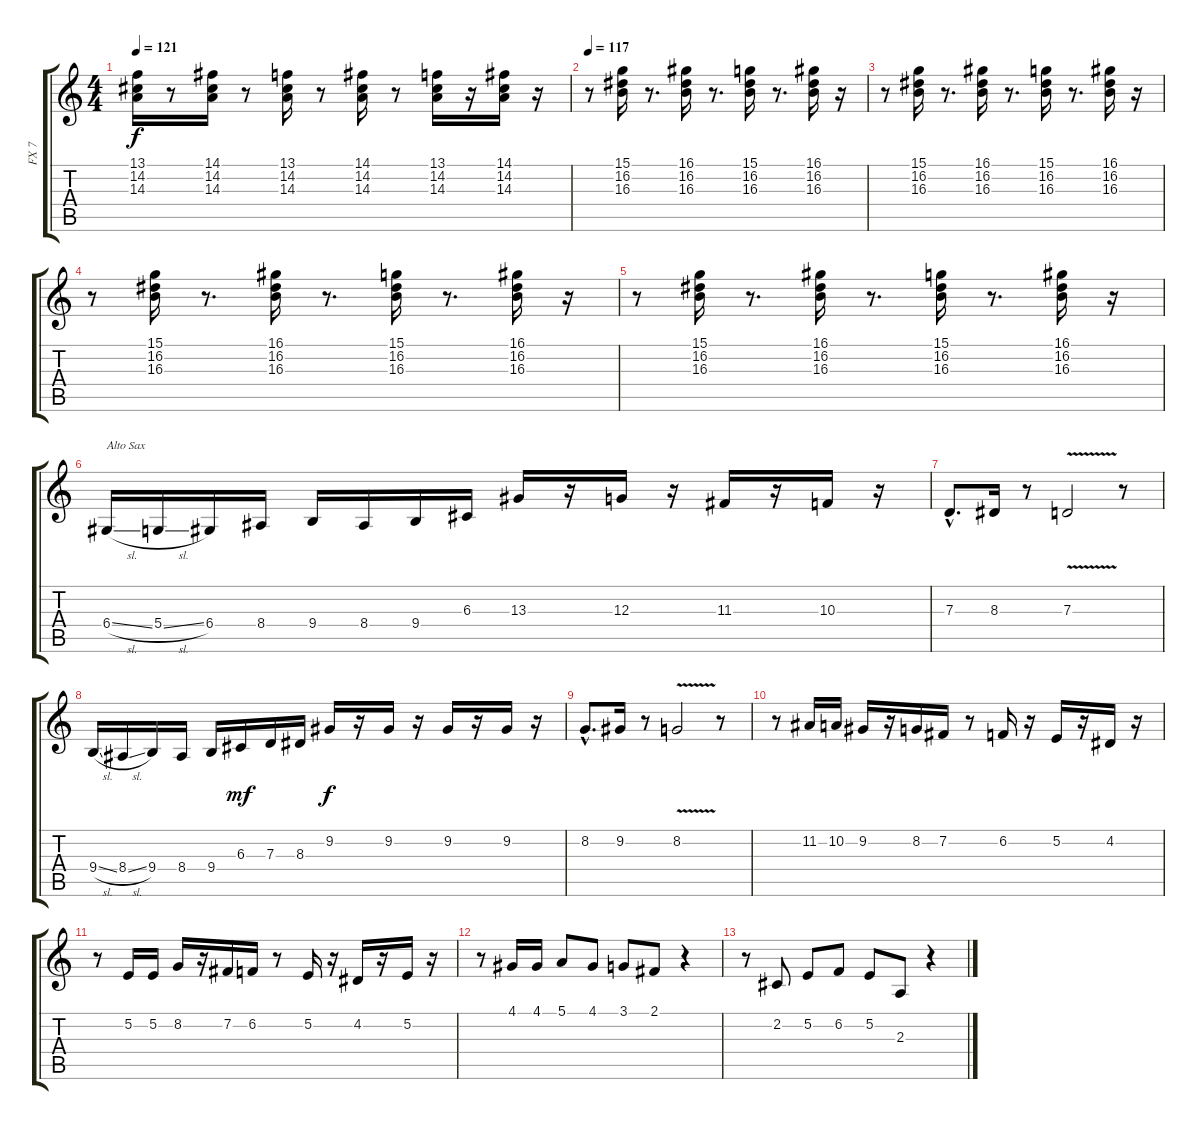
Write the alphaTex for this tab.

\track ("FX 7" "FX 7") {instrument fx7echoes}
\staff {score tabs}
\tuning (E4 B3 G3 D3 A2 E2) {hide}
\ts (4 4)
\tempo 121
\clef g2
\ks c
(13.1 14.2 14.3).16{dy f} r.8 (14.1 14.2 14.3).16 r.8 (13.1 14.2 14.3).16 r.8 (14.1 14.2 14.3).16 r.8 (13.1 14.2 14.3).16 r.16 (14.1 14.2 14.3).16 r.16 |
\tempo 117
r.8{volume 5} (15.1 16.2 16.3).16 r.8{d} (16.1 16.2 16.3).16 r.8{d} (15.1 16.2 16.3).16 r.8{d} (16.1 16.2 16.3).16 r.16 |
r.8 (15.1 16.2 16.3).16 r.8{d} (16.1 16.2 16.3).16 r.8{d} (15.1 16.2 16.3).16 r.8{d} (16.1 16.2 16.3).16 r.16 |
r.8 (15.1 16.2 16.3).16 r.8{d} (16.1 16.2 16.3).16 r.8{d} (15.1 16.2 16.3).16 r.8{d} (16.1 16.2 16.3).16 r.16 |
r.8 (15.1 16.2 16.3).16 r.8{d} (16.1 16.2 16.3).16 r.8{d} (15.1 16.2 16.3).16 r.8{d} (16.1 16.2 16.3).16 r.16 |
6.4{sl}.16{txt "Alto Sax" volume 11 balance 11 instrument altosax} 5.4{sl}.16 6.4.16 8.4.16 9.4.16 8.4.16 9.4.16 6.3.16 13.3.16 r.16 12.3.16 r.16 11.3.16 r.16 10.3.16 r.16 |
7.3{hac}.8{d} 8.3.16 r.8 7.3{v}.2 r.8 |
9.4{sl}.16 8.4{sl}.16 9.4.16 8.4.16 9.4.16 6.3.16{dy mf} 7.3.16 8.3.16 9.2.16{dy f} r.16 9.2.16 r.16 9.2.16 r.16 9.2.16 r.16 |
8.2{hac}.8{d} 9.2.16 r.8 8.2{v}.2 r.8 |
r.8{volume 9 balance 5} 11.2.16 10.2.16 9.2.16 r.16 8.2.16 7.2.16 r.8 6.2.16 r.16 5.2.16 r.16 4.2.16 r.16 |
r.8 5.2.16 5.2.16 8.2.16 r.16 7.2.16 6.2.16 r.8 5.2.16 r.16 4.2.16 r.16 5.2.16 r.16 |
r.8 4.1.16 4.1.16 5.1.8 4.1.8 3.1.8 2.1.8 r.4 |
r.8 2.2.8 5.2.8 6.2.8 5.2.8 2.3.8 r.4
